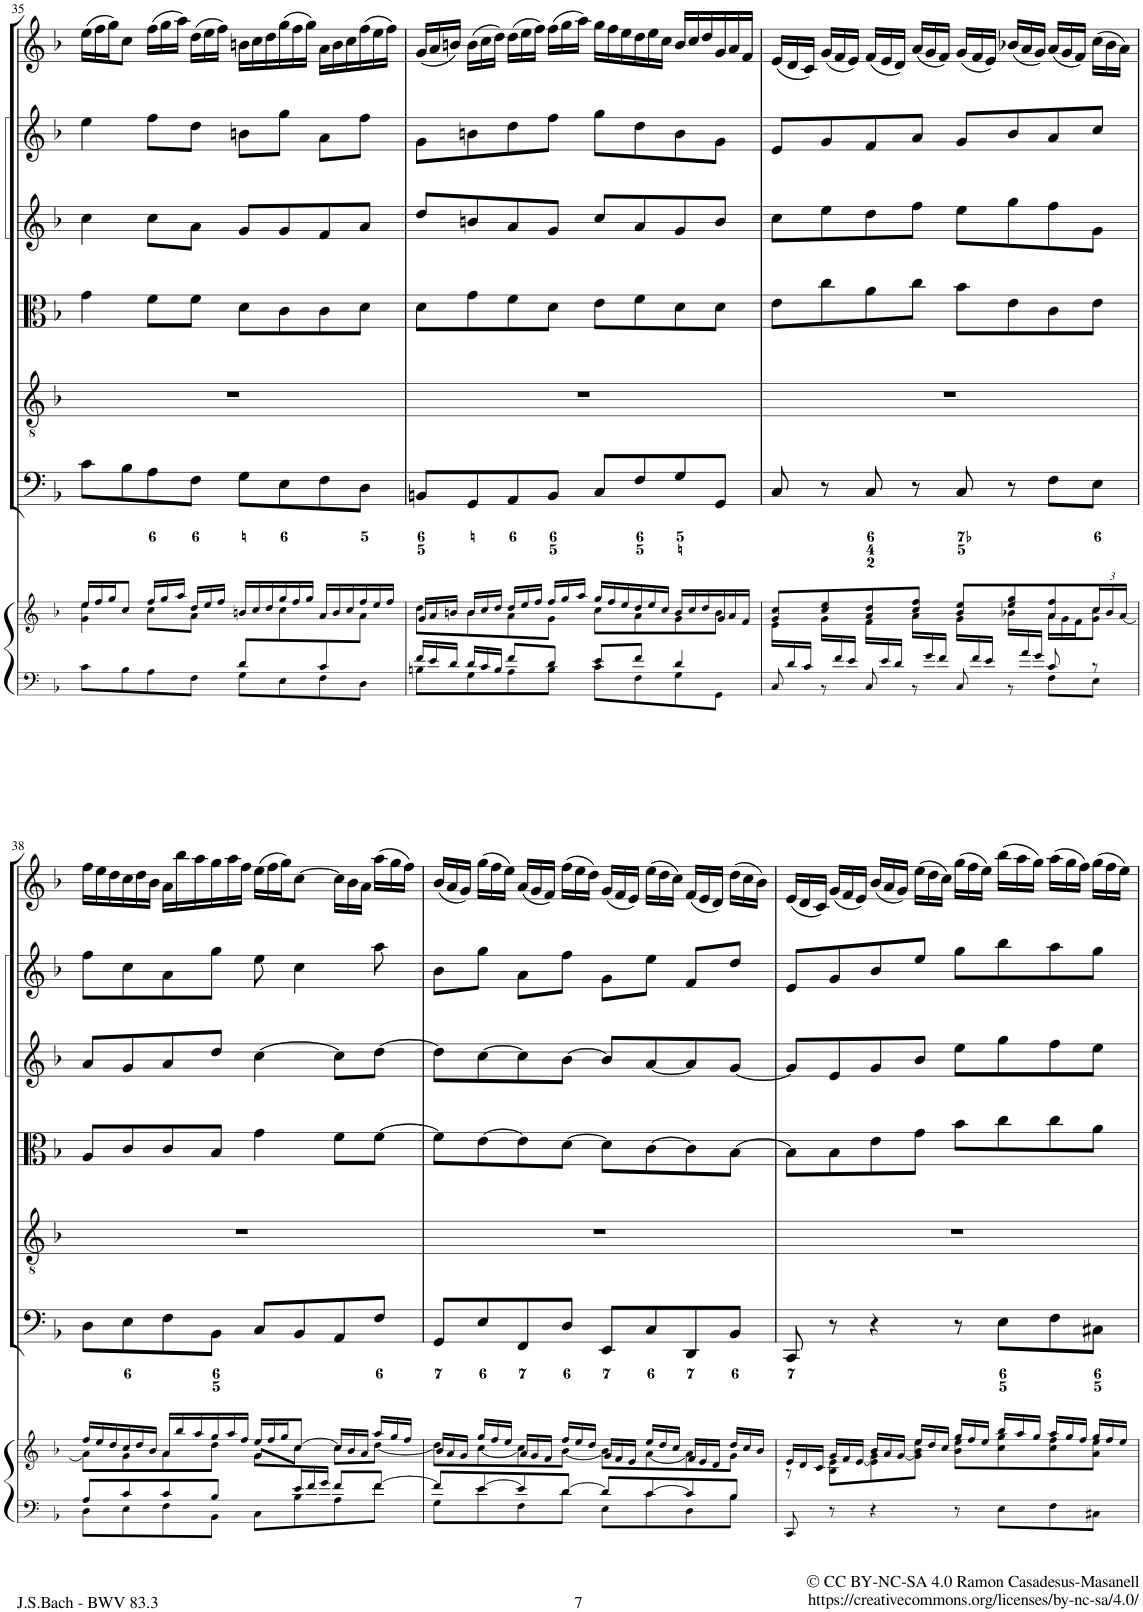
**kern	**kern	**kern	**kern	**kern	**kern	**kern	**kern
*part7	*part7	*part6	*part5	*part4	*part3	*part2	*part1
*staff8	*staff7	*staff6	*staff5	*staff4	*staff3	*staff2	*staff1
*I"Piano reduction	*	*I"Continuo	*I"Tenore	*I"Viola	*I"Violino II	*I"Violino I	*I"Violino Solo
*I'Pno	*	*	*	*	*	*	*I'Vln
!!LO:PB:g=z
*clefF4	*clefG2	*clefF4	*clefGv2	*clefC3	*clefG2	*clefG2	*clefG2
*k[b-]	*k[b-]	*k[b-]	*k[b-]	*k[b-]	*k[b-]	*k[b-]	*k[b-]
*M4/4	*M4/4	*M4/4	*M4/4	*M4/4	*M4/4	*M4/4	*M4/4
*met(c)	*met(c)	*met(c)	*met(c)	*met(c)	*met(c)	*met(c)	*met(c)
=35	=35	=35	=35	=35	=35	=35	=35
*^	*	*	*	*	*	*	*
*	*	*Xbrackettup	*	*	*	*	*	*Xbrackettup
*	*	*^	*	*	*	*	*	*
2ryy	8c\L	24ee/LL	4g\ 4ee\	8c\L	1r	4g\	4cc\	4ee\	(24ee\LL
.	.	24ff/	.	.	.	.	.	.	24ff\
.	.	24gg/J	.	.	.	.	.	.	24gg\J)
.	8B-\	8cc/J	.	8B-\	.	.	.	.	8cc\J
.	8A\	24ff/LL	8cc\L	8A\	.	8f\L	8cc\L	8ff\L	(24ff\LL
.	.	24gg/	.	.	.	.	.	.	24gg\
.	.	24aa/JJ	.	.	.	.	.	.	24aa\JJ)
.	8F\J	24dd/LL	8a\J	8F\J	.	8f\J	8a\J	8dd\J	(24dd\LL
.	.	24ee/	.	.	.	.	.	.	24ee\
.	.	24ff/JJ	.	.	.	.	.	.	24ff\JJ)
*	*	*brackettup	*	*	*	*	*	*	*brackettup
8d/L	8G\L	24bn/LL	8ryy	8G\L	.	8d\L	8g/L	8bn\L	24bn\LL
.	.	24cc/	.	.	.	.	.	.	24cc\
.	.	24dd/	.	.	.	.	.	.	24dd\
8ryy	8E\	24gg/	8cc\	8E\	.	8c\	8g/	8gg\J	(24gg\
.	.	24ff/	.	.	.	.	.	.	24ff\
.	.	24gg/JJ	.	.	.	.	.	.	24gg\JJ)
8c/	8F\	24a/LL	8ryy	8F\	.	8c\	8f/	8a\L	24a\LL
.	.	24b/	.	.	.	.	.	.	24b\
.	.	24cc/	.	.	.	.	.	.	24cc\
8ryy	8D\J	24ff/	8a\J	8D\J	.	8d\J	8a/J	8ff\J	(24ff\
.	.	24ee/	.	.	.	.	.	.	24ee\
.	.	24ff/JJ	.	.	.	.	.	.	24ff\JJ)
=36	=36	=36	=36	=36	=36	=36	=36	=36	=36
*Xbrackettup	*	*Xbrackettup	*	*	*	*	*	*	*Xbrackettup
24f/LL	8Bn\L	24g/LL	8dd\L	8BBn/L	1r	8d\L	8dd/L	8g\L	(24g/LL
24e/	.	24a/	.	.	.	.	.	.	24a/
24d/JJ	.	24bn/JJ	.	.	.	.	.	.	24bn/JJ)
24d/LL	8G\	24b/LL	8b\	8GG/	.	8g\	8bn/	8bn\	(24b\LL
24c/	.	24cc/	.	.	.	.	.	.	24cc\
24B/JJ	.	24dd/JJ	.	.	.	.	.	.	24dd\JJ)
8f/L	8A\	24dd/LL	8a\	8AA/	.	8f\	8a/	8dd\	(24dd\LL
.	.	24ee/	.	.	.	.	.	.	24ee\
.	.	24ff/JJ	.	.	.	.	.	.	24ff\JJ)
8d/J	8B\J	24ff/LL	8g\J	8BB/J	.	8d\J	8g/J	8ff\J	(24ff\LL
.	.	24gg/	.	.	.	.	.	.	24gg\
.	.	24aa/JJ	.	.	.	.	.	.	24aa\JJ)
*	*	*brackettup	*	*	*	*	*	*	*brackettup
8e/L	8c\L	24gg/LL	8cc\L	8C/L	.	8e\L	8cc/L	8gg\L	24gg\LL
.	.	24ff/	.	.	.	.	.	.	24ff\
.	.	24ee/	.	.	.	.	.	.	24ee\
8f/J	8F\	24dd/	8a\	8F/	.	8f\	8a/	8dd\	24dd\
.	.	24ee/	.	.	.	.	.	.	24ee\
.	.	24cc/JJ	.	.	.	.	.	.	24cc\JJ
4d/	8G\	24b/LL	8g\	8G/	.	8d\	8g/	8b\	24b/LL
.	.	24cc/	.	.	.	.	.	.	24cc/
.	.	24dd/	.	.	.	.	.	.	24dd/
.	8GG\J	24g/	8b\J	8GG/J	.	8d\J	8b/J	8g\J	24g/
.	.	24a/	.	.	.	.	.	.	24a/
.	.	24f/JJ	.	.	.	.	.	.	24f/JJ
=37	=37	=37	=37	=37	=37	=37	=37	=37	=37
*	*	*	*^	*	*	*	*	*	*
*	*	*	*	*Xbrackettup	*	*	*	*	*	*Xbrackettup
24ryy	8C/	8g/ 8cc/L	2.ryy	24e\LL	8C/	1r	8e\L	8cc\L	8e/L	(24e/LL
24d/	.	.	.	12ryy	.	.	.	.	.	24d/
24c/JJ	.	.	.	.	.	.	.	.	.	24c/JJ)
24ryy	8r	8cc/ 8ee/	.	24g\LL	8r	.	8cc\	8ee\	8g/	(24g/LL
24f/	.	.	.	12ryy	.	.	.	.	.	24f/
24e/JJ	.	.	.	.	.	.	.	.	.	24e/JJ)
24ryy	8C/	8a/ 8dd/	.	24f\LL	8C/	.	8a\	8dd\	8f/	(24f/LL
24e/	.	.	.	12ryy	.	.	.	.	.	24e/
24d/JJ	.	.	.	.	.	.	.	.	.	24d/JJ)
24ryy	8r	8cc/ 8ff/J	.	24a\LL	8r	.	8cc\J	8ff\J	8a/J	(24a/LL
24g/	.	.	.	12ryy	.	.	.	.	.	24g/
24f/JJ	.	.	.	.	.	.	.	.	.	24f/JJ)
24ryy	8C/	8b-/ 8ee/L	.	24g\LL	8C/	.	8b-\L	8ee\L	8g/L	(24g/LL
24f/	.	.	.	12ryy	.	.	.	.	.	24f/
24e/JJ	.	.	.	.	.	.	.	.	.	24e/JJ)
24ryy	8r	8ee/ 8gg/	.	24b-X\LL	8r	.	8e\	8gg\	8b-/	(24b-X/LL
24a/	.	.	.	3ryy	.	.	.	.	.	24a/
24g/JJ	.	.	.	.	.	.	.	.	.	24g/JJ)
8c/	8F\L	8a/ 8ff/	24a\LL	.	8F\L	.	8c\	8ff\	8a/	(24a/LL
.	.	.	24g\	.	.	.	.	.	.	24g/
.	.	.	24f\J	.	.	.	.	.	.	24f/JJ)
8r	8E\J	24cc/L	8g\ 8cc\J	.	8E\J	.	8e\J	8g\J	8cc/J	(24cc\LL
.	.	24b-/	.	.	.	.	.	.	.	24b-\
.	.	[<24a/JJ	.	.	.	.	.	.	.	24a\JJ)
!!LO:LB:g=z
=38	=38	=38	=38	=38	=38	=38	=38	=38	=38	=38
*	*	*brackettup	*	*	*	*	*	*	*	*brackettup
8A/L	8D\L	24ff/LL	8a\L]	2ryy	8D\L	1r	8A/L	8a/L	8ff\L	24ff\LL
.	.	24ee/	.	.	.	.	.	.	.	24ee\
.	.	24dd/	.	.	.	.	.	.	.	24dd\
8c/	8E\	24cc/	8g\	.	8E\	.	8c/	8g/	8cc\	24cc\
.	.	24dd/	.	.	.	.	.	.	.	24dd\
.	.	24b-/JJ	.	.	.	.	.	.	.	24b-\JJ
8c/	8F\	24a/LL	8a\	.	8F\	.	8c/	8a/	8a\	24a\LL
.	.	24bb-/	.	.	.	.	.	.	.	24bb-\
.	.	24aa/	.	.	.	.	.	.	.	24aa\
8B-/J	8BB-\J	24gg/	8dd\J	.	8BB-\J	.	8B-/J	8dd/J	8gg\J	24gg\
.	.	24aa/	.	.	.	.	.	.	.	24aa\
.	.	24ff/JJ	.	.	.	.	.	.	.	24ff\JJ
*	*	*Xbrackettup	*	*	*	*	*	*	*	*Xbrackettup
8ryy	8C\L	24ee/LL	8g/L	8g\L	8C/L	.	4g\	[4cc\	8ee\	(24ee\LL
.	.	24ff/	.	.	.	.	.	.	.	24ff\
.	.	24gg/J	.	.	.	.	.	.	.	24gg\J)
24e/L	8B-\	[8cc/J	8cc\J	4.ryy	8BB-/	.	.	.	4cc\	[8cc\J
24f/	.	.	.	.	.	.	.	.	.	.
24g/JJ	.	.	.	.	.	.	.	.	.	.
8f/L	8A\	24cc/LL]	8cc\L	.	8AA/	.	8f\L	8cc\L]	.	24cc\LL]
.	.	24b-/	.	.	.	.	.	.	.	24b-\
.	.	24a/JJ	.	.	.	.	.	.	.	24a\JJ
[8f/J	8f\J	24aa/LL	[8dd\J	.	8F/J	.	[8f\J	[8dd\J	8aa\	(24aa\LL
.	.	24gg/	.	.	.	.	.	.	.	24gg\
.	.	24ff/JJ	.	.	.	.	.	.	.	24ff\JJ)
*	*	*	*v	*v	*	*	*	*	*	*
=39	=39	=39	=39	=39	=39	=39	=39	=39	=39
8f/L]	8G\L	24b-/LL	8dd\L]	8GG/L	1r	8f\L]	8dd\L]	8b-\L	(24b-/LL
.	.	24a/	.	.	.	.	.	.	24a/
.	.	24g/JJ	.	.	.	.	.	.	24g/JJ)
[8e/	8e\	24gg/LL	[8cc\	8E/	.	[8e\	[8cc\	8gg\J	(24gg\LL
.	.	24ff/	.	.	.	.	.	.	24ff\
.	.	24ee/JJ	.	.	.	.	.	.	24ee\JJ)
8e/]	8F\	24a/LL	8cc\]	8FF/	.	8e\]	8cc\]	8a\L	(24a/LL
.	.	24g/	.	.	.	.	.	.	24g/
.	.	24f/JJ	.	.	.	.	.	.	24f/JJ)
[8d/J	8d\J	24ff/LL	[8b-\J	8D/J	.	[8d\J	[8b-\J	8ff\J	(24ff\LL
.	.	24ee/	.	.	.	.	.	.	24ee\
.	.	24dd/JJ	.	.	.	.	.	.	24dd\JJ)
8d/L]	8E\L	24g/LL	8b-\L]	8EE/L	.	8d\L]	8b-/L]	8g\L	(24g/LL
.	.	24f/	.	.	.	.	.	.	24f/
.	.	24e/JJ	.	.	.	.	.	.	24e/JJ)
[8c/	8c\	24ee/LL	[8a\	8C/	.	[8c\	[8a/	8ee\J	(24ee\LL
.	.	24dd/	.	.	.	.	.	.	24dd\
.	.	24cc/JJ	.	.	.	.	.	.	24cc\JJ)
8c/]	8D\	24f/LL	8a\]	8DD/	.	8c\]	8a/]	8f/L	(24f/LL
.	.	24e/	.	.	.	.	.	.	24e/
.	.	24d/JJ	.	.	.	.	.	.	24d/JJ)
8B-/J	8B-\J	24dd/LL	8g\J	8BB-/J	.	[8B-\J	[8g/J	8dd/J	(24dd\LL
.	.	24cc/	.	.	.	.	.	.	24cc\
.	.	24b-/JJ	.	.	.	.	.	.	24b-\JJ)
*v	*v	*	*	*	*	*	*	*	*
=40	=40	=40	=40	=40	=40	=40	=40	=40
8CC/	24e/LL	8r	8CC/	1r	8B-\L]	8g/L]	8e/L	(24e/LL
.	24d/	.	.	.	.	.	.	24d/
.	24c/JJ	.	.	.	.	.	.	24c/JJ)
8r	24g/LL	8B-\ 8e\L	8r	.	8B-\	8e/	8g/	(24g/LL
.	24f/	.	.	.	.	.	.	24f/
.	[<24e/JJ	.	.	.	.	.	.	24e/JJ)
4r	24b-/LL	8e\] 8g\	4r	.	8e\	8g/	8b-/	(24b-/LL
.	24a/	.	.	.	.	.	.	24a/
.	[<24g/JJ	.	.	.	.	.	.	24g/JJ)
.	24ee/LL	8g\] 8b-\ 8ee\J	.	.	8g\J	8b-/J	8ee/J	(24ee\LL
.	24dd/	.	.	.	.	.	.	24dd\
.	24cc/JJ	.	.	.	.	.	.	24cc\JJ)
8r	24gg/LL	8b-\ 8ee\L	8r	.	8b-\L	8ee\L	8gg\L	(24gg\LL
.	24ff/	.	.	.	.	.	.	24ff\
.	24ee/JJ	.	.	.	.	.	.	24ee\JJ)
8E\L	24bb-/LL	8cc\ 8gg\	8E\L	.	8cc\	8gg\	8bb-\	(24bb-\LL
.	24aa/	.	.	.	.	.	.	24aa\
.	24gg/JJ	.	.	.	.	.	.	24gg\JJ)
8F\	24aa/LL	8cc\ 8ff\	8F\	.	8cc\	8ff\	8aa\	(24aa\LL
.	24gg/	.	.	.	.	.	.	24gg\
.	24ff/JJ	.	.	.	.	.	.	24ff\JJ)
8C#X\J	24gg/LL	8a\ 8ee\J	8C#X\J	.	8a\J	8ee\J	8gg\J	(24gg\LL
.	24ff/	.	.	.	.	.	.	24ff\
.	24ee/JJ	.	.	.	.	.	.	24ee\JJ)
*	*v	*v	*	*	*	*	*	*
=	=	=	=	=	=	=	=
*-	*-	*-	*-	*-	*-	*-	*-
